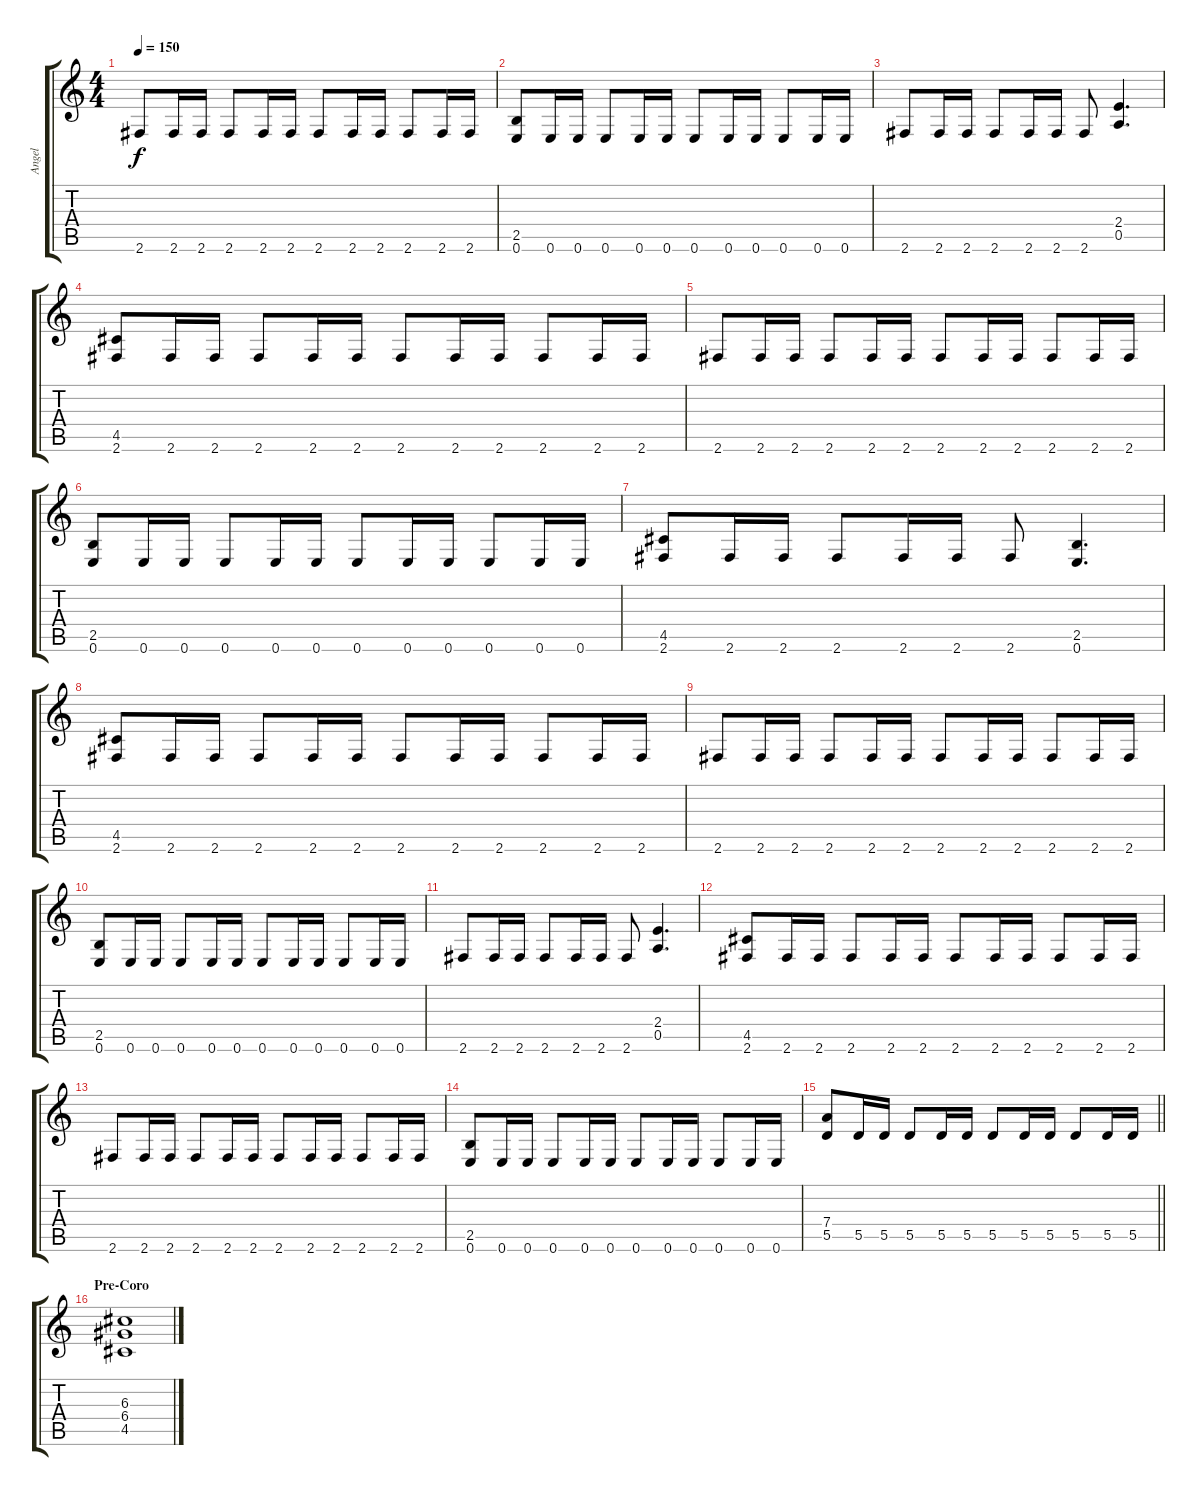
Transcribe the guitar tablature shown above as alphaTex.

\track ("Angel" "Angel") {instrument distortionguitar}
\staff {score tabs}
\tuning (E4 B3 G3 D3 A2 E2) {hide}
\ts (4 4)
\tempo 150
\clef g2
\ks c
2.6.8{dy f} 2.6.16 2.6.16 2.6.8 2.6.16 2.6.16 2.6.8 2.6.16 2.6.16 2.6.8 2.6.16 2.6.16 |
(2.5 0.6).8 0.6.16 0.6.16 0.6.8 0.6.16 0.6.16 0.6.8 0.6.16 0.6.16 0.6.8 0.6.16 0.6.16 |
2.6.8 2.6.16 2.6.16 2.6.8 2.6.16 2.6.16 2.6.8 (2.4 0.5).4{d} |
(4.5 2.6).8 2.6.16 2.6.16 2.6.8 2.6.16 2.6.16 2.6.8 2.6.16 2.6.16 2.6.8 2.6.16 2.6.16 |
2.6.8 2.6.16 2.6.16 2.6.8 2.6.16 2.6.16 2.6.8 2.6.16 2.6.16 2.6.8 2.6.16 2.6.16 |
(2.5 0.6).8 0.6.16 0.6.16 0.6.8 0.6.16 0.6.16 0.6.8 0.6.16 0.6.16 0.6.8 0.6.16 0.6.16 |
(4.5 2.6).8 2.6.16 2.6.16 2.6.8 2.6.16 2.6.16 2.6.8 (2.5 0.6).4{d} |
(4.5 2.6).8 2.6.16 2.6.16 2.6.8 2.6.16 2.6.16 2.6.8 2.6.16 2.6.16 2.6.8 2.6.16 2.6.16 |
2.6.8 2.6.16 2.6.16 2.6.8 2.6.16 2.6.16 2.6.8 2.6.16 2.6.16 2.6.8 2.6.16 2.6.16 |
(2.5 0.6).8 0.6.16 0.6.16 0.6.8 0.6.16 0.6.16 0.6.8 0.6.16 0.6.16 0.6.8 0.6.16 0.6.16 |
2.6.8 2.6.16 2.6.16 2.6.8 2.6.16 2.6.16 2.6.8 (2.4 0.5).4{d} |
(4.5 2.6).8 2.6.16 2.6.16 2.6.8 2.6.16 2.6.16 2.6.8 2.6.16 2.6.16 2.6.8 2.6.16 2.6.16 |
2.6.8 2.6.16 2.6.16 2.6.8 2.6.16 2.6.16 2.6.8 2.6.16 2.6.16 2.6.8 2.6.16 2.6.16 |
(2.5 0.6).8 0.6.16 0.6.16 0.6.8 0.6.16 0.6.16 0.6.8 0.6.16 0.6.16 0.6.8 0.6.16 0.6.16 |
\barLineRight lightlight
(7.4 5.5).8 5.5.16 5.5.16 5.5.8 5.5.16 5.5.16 5.5.8 5.5.16 5.5.16 5.5.8 5.5.16 5.5.16 |
\section ("" "Pre-Coro")
(6.3 6.4 4.5).1
